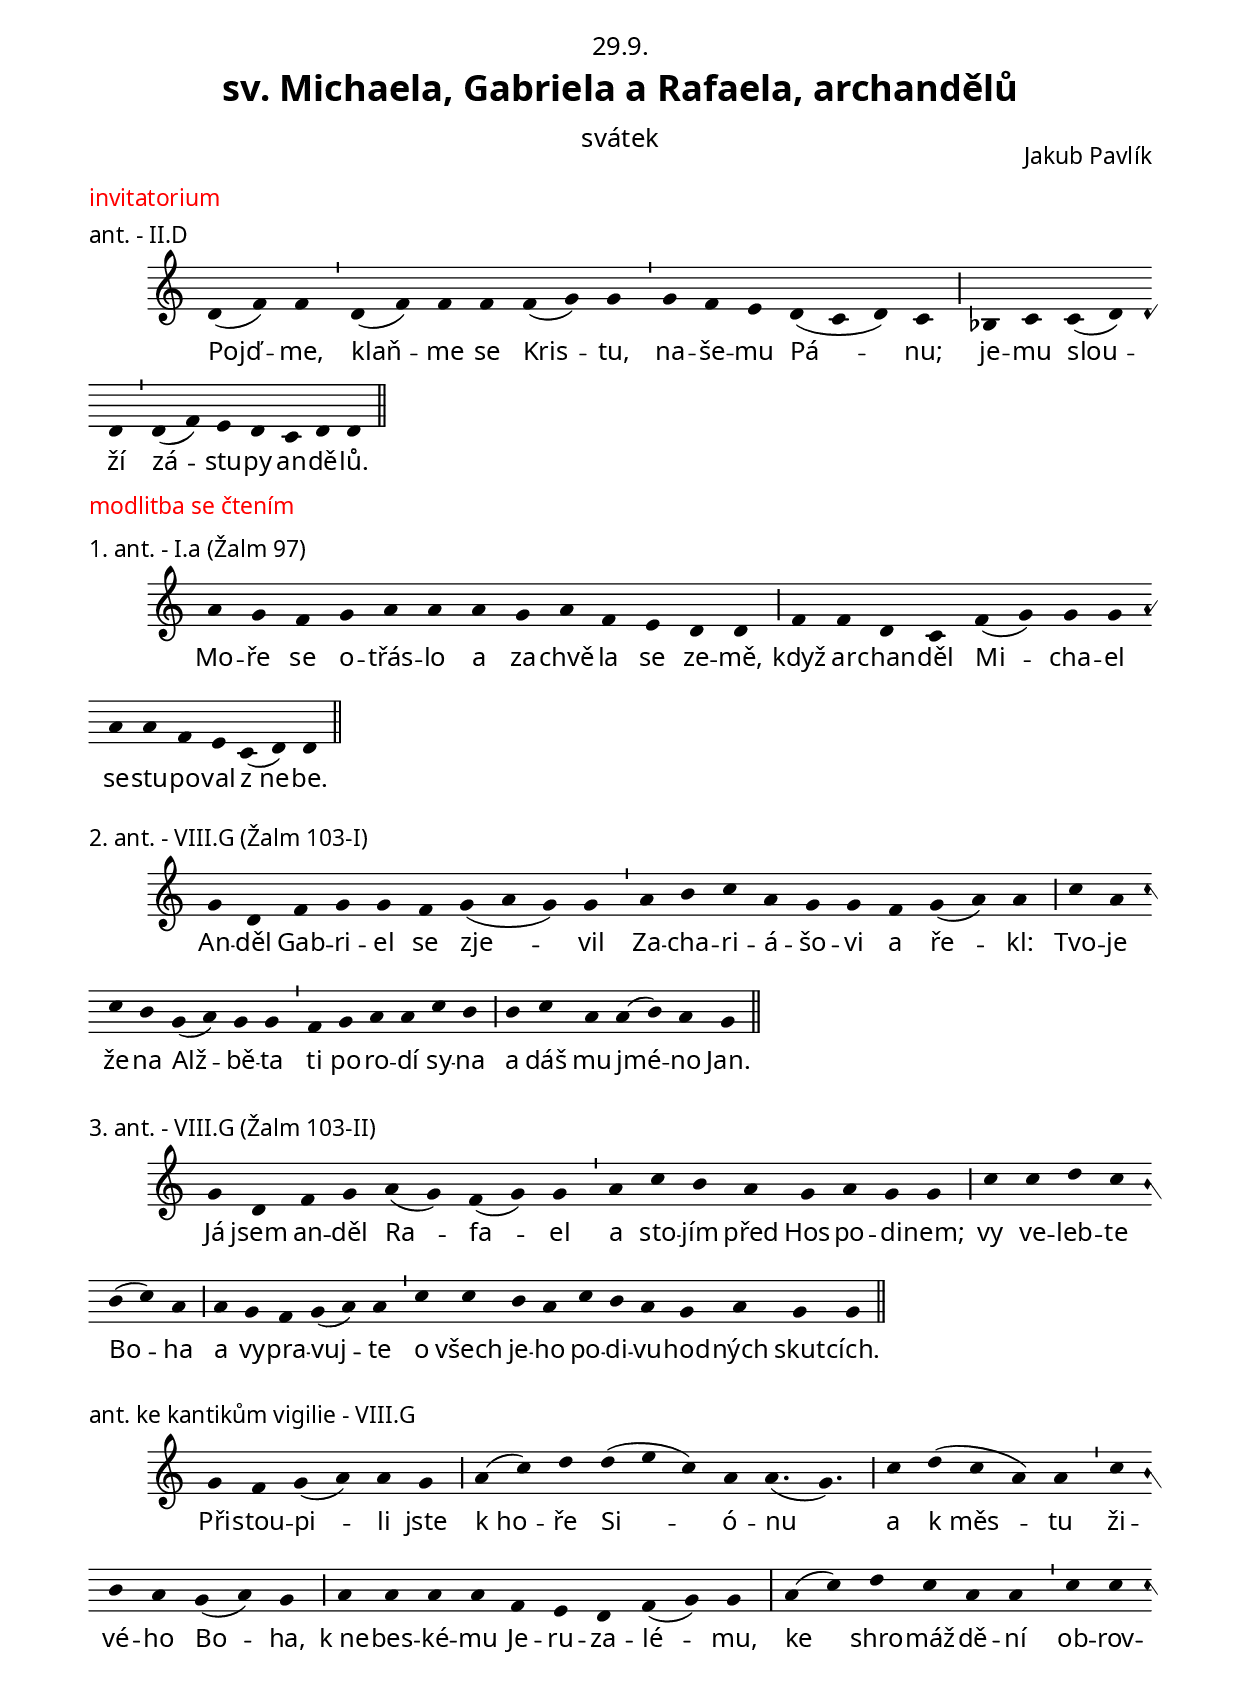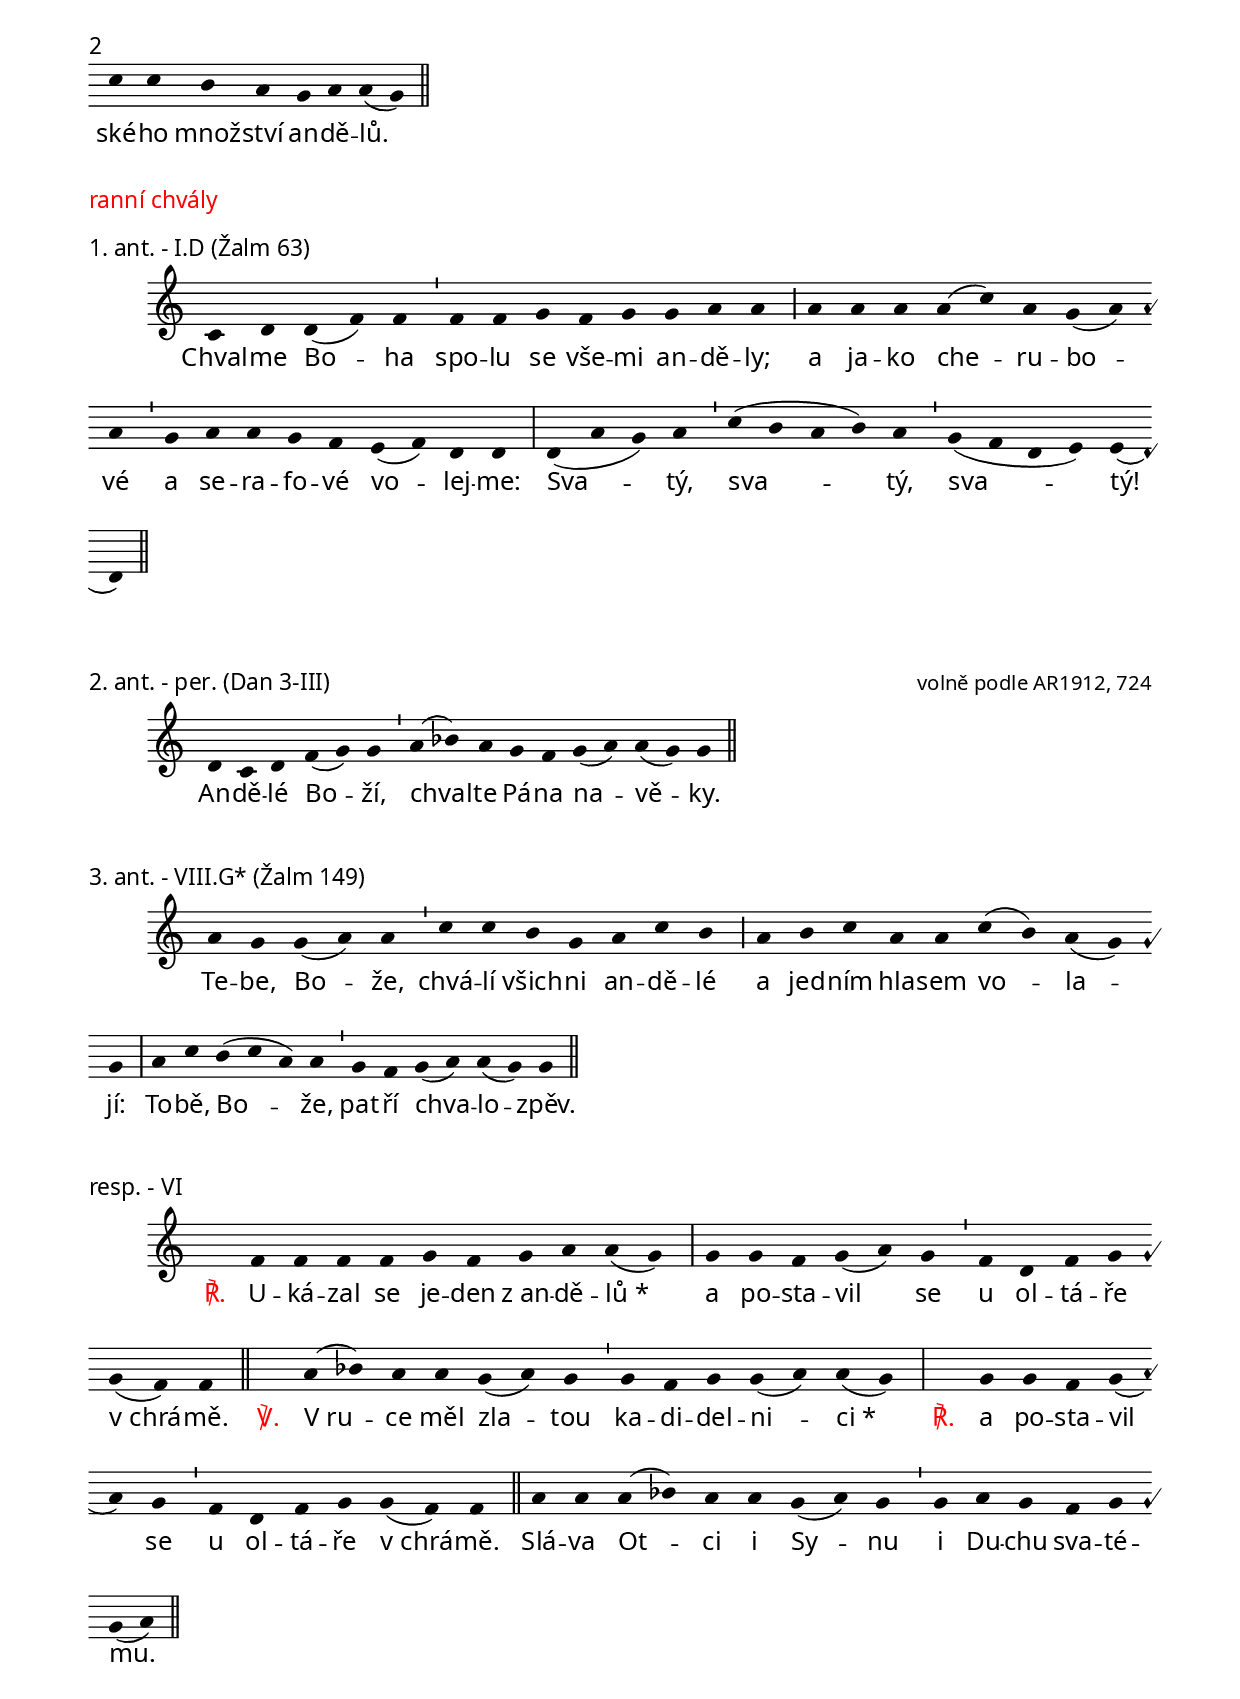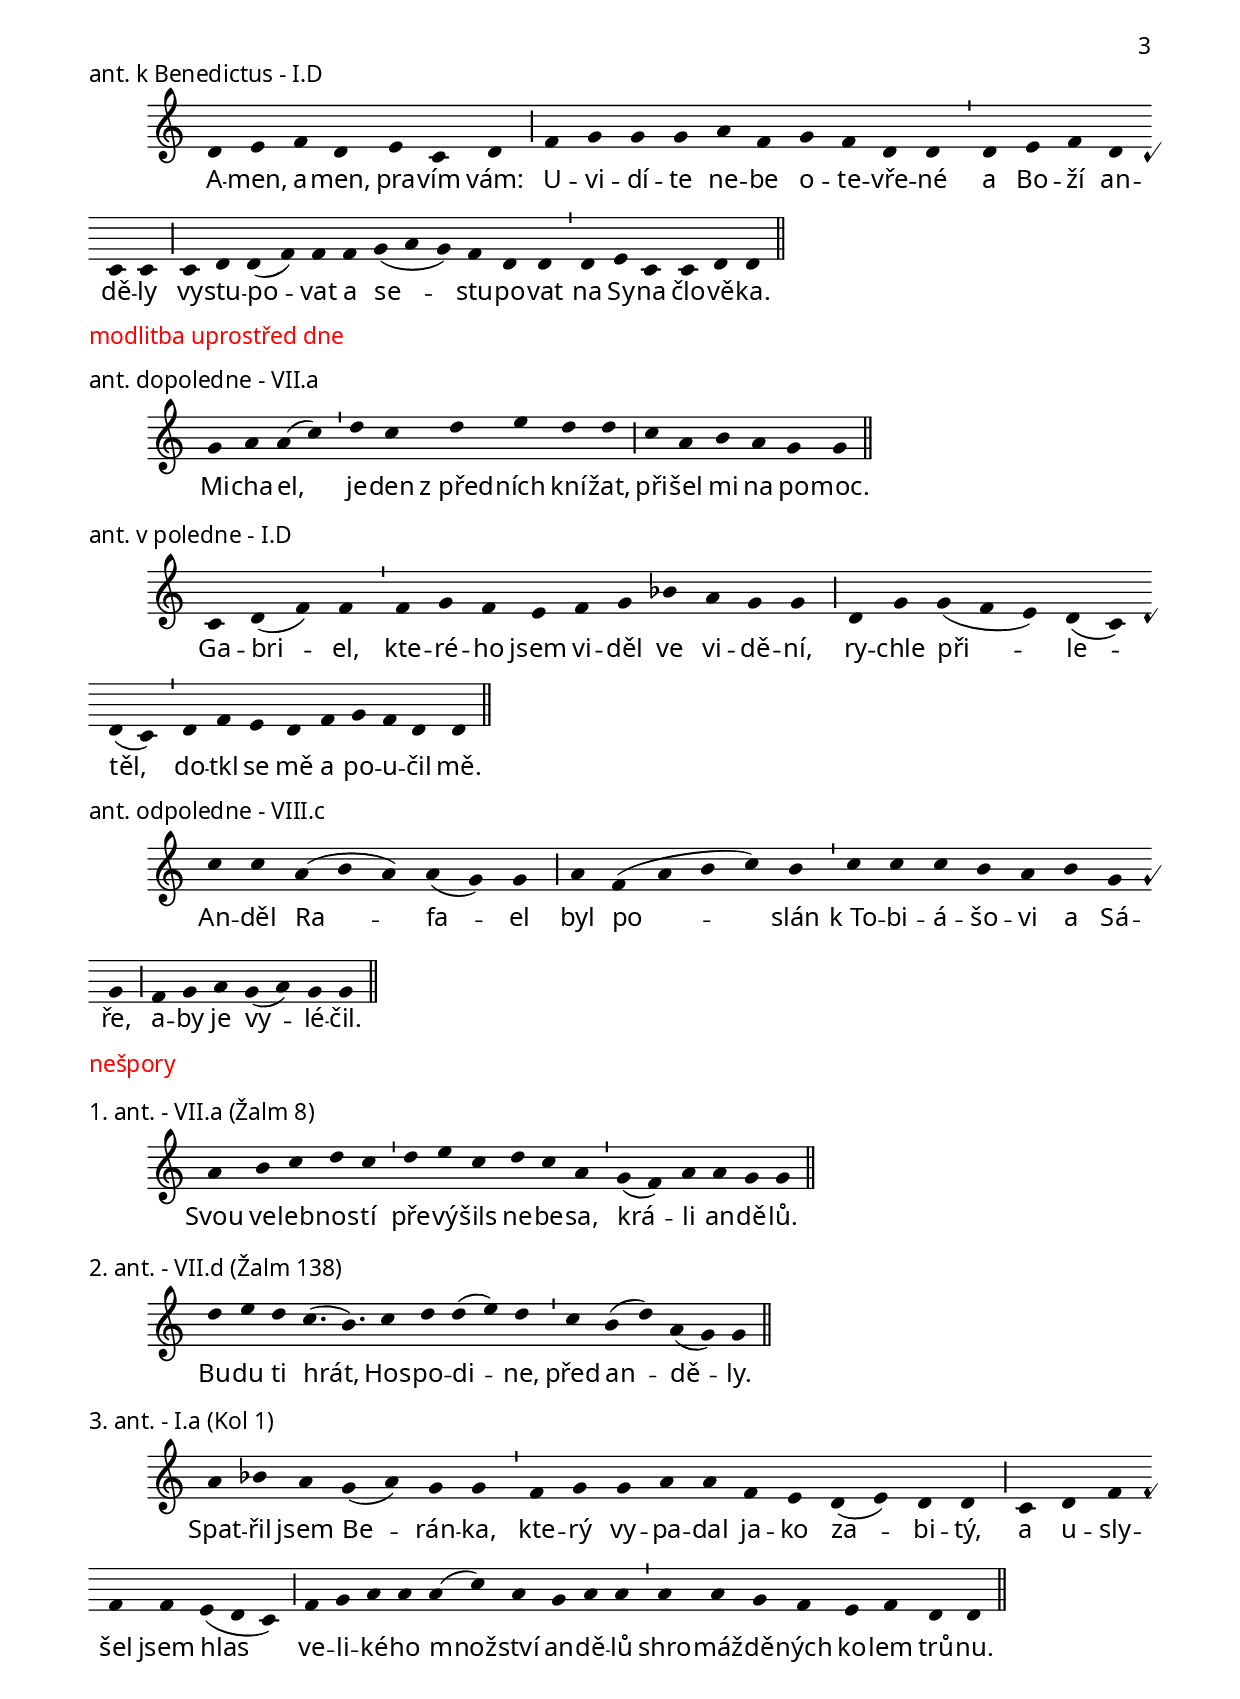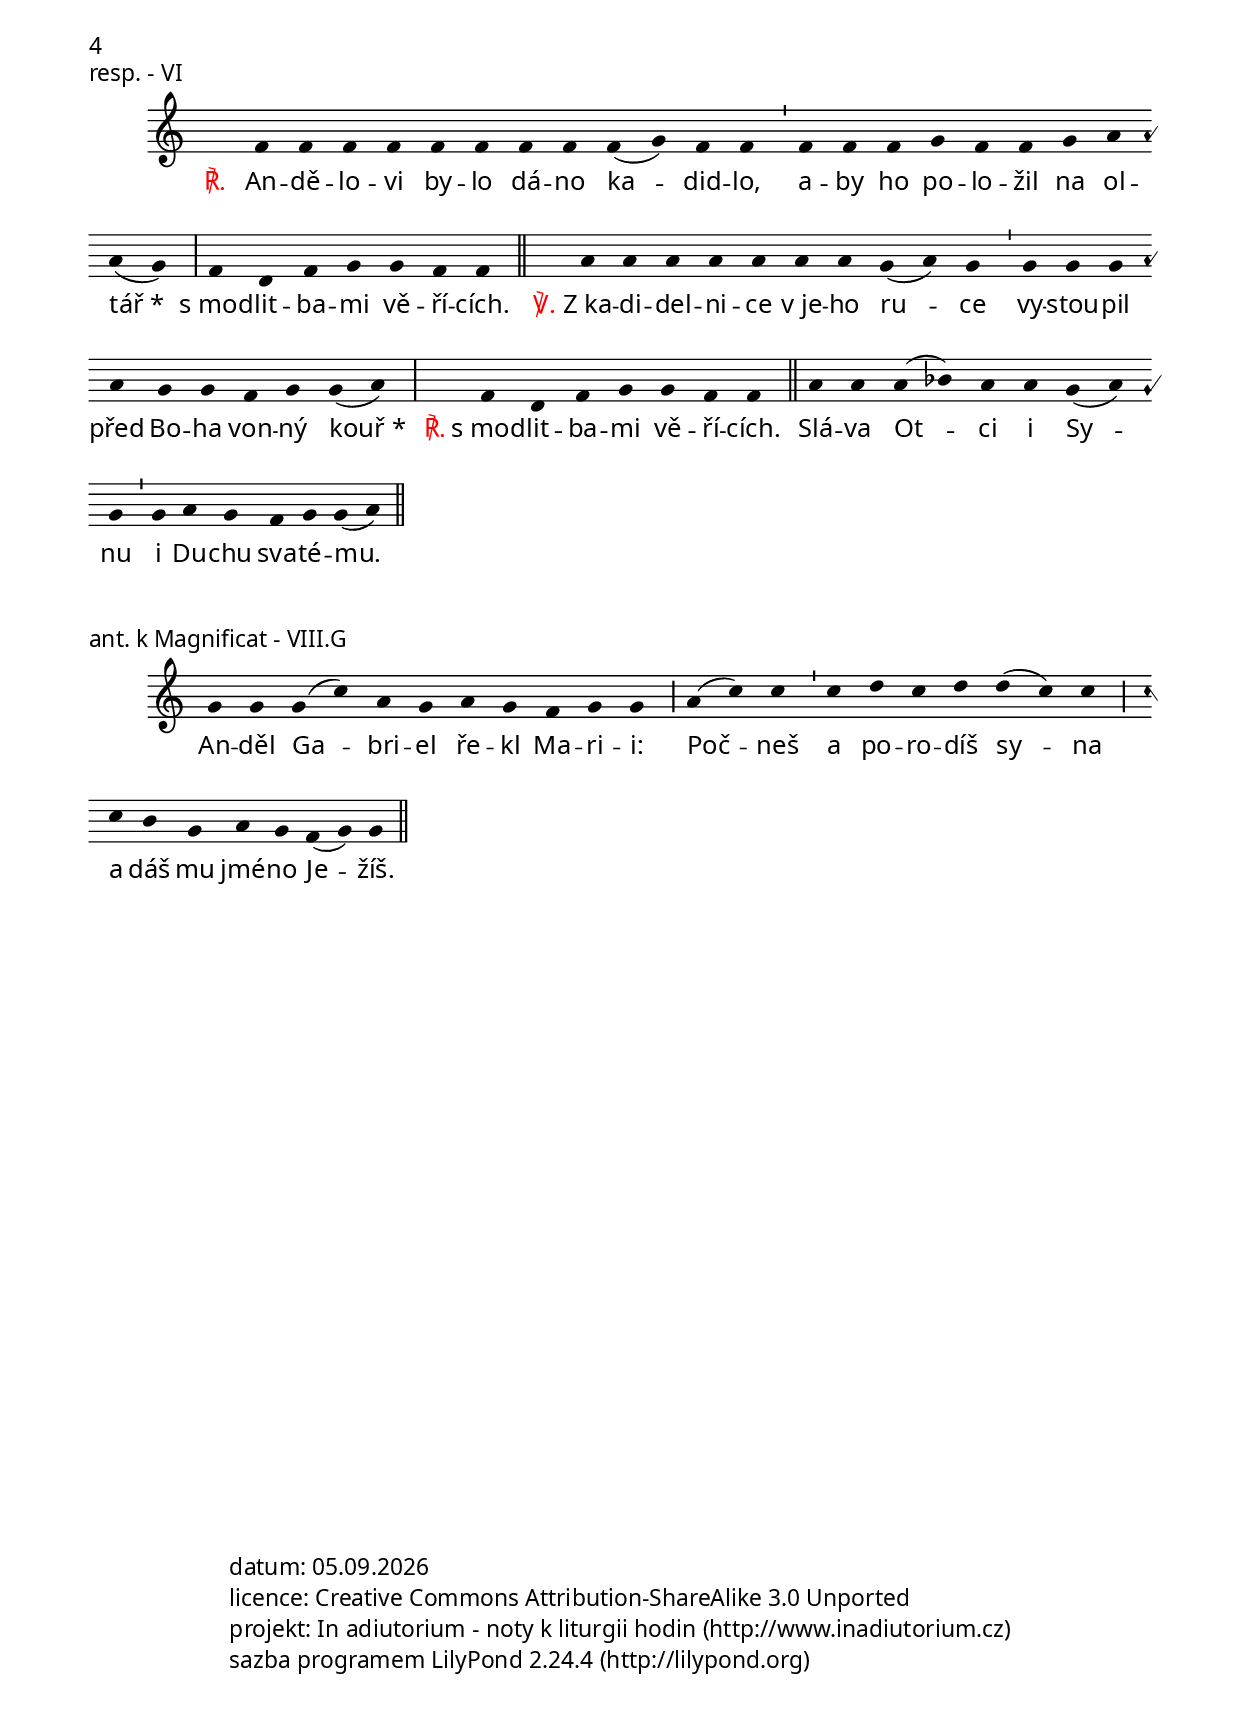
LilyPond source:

\version "2.15.40"

\include "../spolecne.ly"
\include "../dilyresponsorii.ly"

\header {
  title = \markup\titleSvatek
            "sv. Michaela, Gabriela a Rafaela, archandělů"
            svátek
            29.9.
  composer = "Jakub Pavlík"
}

\markup {\nadpisHodinka {"invitatorium"}}

\score {
  \relative c' {
    \choralniRezim
    d4( f) f \barMin d( f) f f f( g) g \barMin
    g f e d( c d) c \barMaior
    bes c c( d) d \barMin d( f) e d c d d \barFinalis
  }
  \addlyrics {
    Pojď -- me, klaň -- me se Kris -- tu,
    na -- še -- mu Pá -- nu;
    je -- mu slou -- ží zá -- stu -- py an -- dě -- lů.
  }
  \header {
    quid = "ant."
    modus = "II"
    differentia = "D"
    psalmus = ""
    fial = "pust_svatytyden.ly#invit?zacatek=12"
    id = "invit"
    piece = \markup {\sestavTitulekBezZalmu}
  }
}

\markup {\nadpisHodinka {"modlitba se čtením"}}

\score {
  \relative c'' {
    \choralniRezim
    a4 g f g a a
    a g a f e d d \barMaior
    f f d c f( g) g g
    a a f e c( d) d \barFinalis
  }
  \addlyrics {
    Mo -- ře se o -- třás -- lo
    a za -- chvě -- la se ze -- mě,
    když ar -- chan -- děl Mi -- cha -- el
    se -- stu -- po -- val z_ne -- be.
  }
  \header {
    quid = "1. ant."
    modus = "I"
    differentia = "a"
    psalmus = "Žalm 97"
    id = "mc-a1"
    piece = \markup {\sestavTitulek}
  }
}

\score {
  \relative c'' {
    \choralniRezim
    g4 d f g g f g( a g) g \barMin
    a b c a g g f g( a) a \barMaior
    c a c b g( a) g g \barMin
    f g a a c b \barMaior
    b c a a( b) a g \barFinalis
  }
  \addlyrics {
    An -- děl Gab -- ri -- el se zje -- vil
    Za -- cha -- ri -- á -- šo -- vi a ře -- kl:
    Tvo -- je že -- na Alž -- bě -- ta
    ti po -- ro -- dí sy -- na
    a dáš mu jmé -- no Jan.
  }
  \header {
    quid = "2. ant."
    modus = "VIII"
    differentia = "G"
    psalmus = "Žalm 103-I"
    id = "mc-a2"
    piece = \markup {\sestavTitulek}
  }
}

\score {
  \relative c'' {
    \choralniRezim
    g4 d f g a( g) f( g) g \barMin
    a c b a g a g g \barMaior
    c c d c b( c) a \barMaior
    a g f g( a) a \barMin
    c c b a c b a g a g g \barFinalis
  }
  \addlyrics {
    Já jsem an -- děl Ra -- fa -- el
    a sto -- jím před Hos -- po -- di -- nem;
    vy ve -- leb -- te Bo -- ha
    a vy -- pra -- vuj -- te
    o všech je -- ho po -- di -- vu -- hod -- ných skut -- cích.
  }
  \header {
    quid = "3. ant."
    modus = "VIII"
    differentia = "G"
    psalmus = "Žalm 103-II"
    id = "mc-a3"
    piece = \markup {\sestavTitulek}
  }
}

\score {
  \relative c'' {
    \choralniRezim
    g4 f g( a) a g \barMaior
    a( c) d d( e c) a a4.( g) \barMaior
    c4 d( c a) a \barMin c b a g( a) g \barMaior
    a a a a f e d f( g) g \barMax
    a( c) d c a a \barMin
    c c c c b a g a a( g) \barFinalis
  }
  \addlyrics {
    Při -- stou -- pi -- li jste k_ho -- ře Si -- ó -- nu
    a k_měs -- tu ži -- vé -- ho Bo -- ha,
    k_ne -- bes -- ké -- mu Je -- ru -- za -- lé -- mu,
    ke shro -- máž -- dě -- ní
    ob -- rov -- ské -- ho množ -- ství an -- dě -- lů.
  }
  \header {
    quid = "ant. ke kantikům vigilie"
    modus = "VIII"
    differentia = "G"
    psalmus = ""
    placet = "zdrojová antifona se změnila"
    fial = "antifony/velikonoce_tyden2_3utery.ly#rch-a1?delsi_text"
    id = "mc-avig"
    piece = \markup {\sestavTitulekBezZalmu}
  }
}

\markup {\nadpisHodinka {"ranní chvály"}}

\score {
  \relative c' {
    \choralniRezim
    c4 d d( f) f \barMin
    f f g f g g a a \barMaior
    a a a a( c) a g( a) a \barMin g a a g f e( f) d d \barMax
    d4( a' g) a \barMin c( b a b) a \barMin g( f d e) e( d) \barFinalis
  }
  \addlyrics {
    Chval -- me Bo -- ha
    spo -- lu se vše -- mi an -- dě -- ly;
    a ja -- ko che -- ru -- bo -- vé a se -- ra -- fo -- vé vo -- lej -- me:
    Sva -- tý, sva -- tý, sva -- tý!
  }
  \header {
    quid = "1. ant."
    modus = "I"
    differentia = "D"
    psalmus = "Žalm 63"
    id = "rch-a1"
    piece = \markup {\sestavTitulek}
  }
}

\score {
  \relative c' {
    \choralniRezim
    d4 c d f( g) g \barMin
    a( bes) a g f g( a) a( g) g \barFinalis
  }
  \addlyrics {
    An -- dě -- lé Bo -- ží,
    chval -- te Pá -- na na -- vě -- ky.
  }
  \header {
    fons_externus = "volně podle AR1912, 724"
    quid = "2. ant."
    modus = "per"
    differentia = ""
    psalmus = "Dan 3-III"
    id = "rch-a2"
    piece = \markup {\sestavTitulek}
  }
}

\score {
  \relative c'' {
    \choralniRezim
    a4 g g( a) a \barMin
    c c b g a c b \barMaior
    a b c a a c( b) a( g) g \barMax
    a c b( c a) a \barMin g f g( a) a( g) g \barFinalis
  }
  \addlyrics {
    Te -- be, Bo -- že,
    chvá -- lí všich -- ni an -- dě -- lé
    a jed -- ním hla -- sem vo -- la -- jí:
    To -- bě, Bo -- že, pat -- ří chva -- lo -- zpěv.
  }
  \header {
    quid = "3. ant."
    modus = "VIII"
    differentia = "G*"
    psalmus = "Žalm 149"
    id = "rch-a3"
    piece = \markup {\sestavTitulek}
  }
}

\score {
  \relative c' {
    \choralniRezim

    % R
    \neviditelna f
    f4 f f f g f g a a( g) \barMax
    g g f g( a) g \barMin f d f g g( f) f \barFinalis
    % V
    \neviditelna a
    a4( bes) a a g( a) g \barMin g f g g( a) a( g) \barMax
    % R
    \neviditelna a
    g g f g( a) g \barMin f d f g g( f) f \barFinalis
    % Slava
    \respVIdoxologie \barFinalis
  }
  \addlyrics {
    \Response U -- ká -- zal se je -- den z_an -- dě -- lů_*
    a po -- sta -- vil se u ol -- tá -- ře v_chrá -- mě.
    \Verse V_ru -- ce měl zla -- tou ka -- di -- del -- ni -- ci_*
    \Response a po -- sta -- vil se u ol -- tá -- ře v_chrá -- mě.
    \textRespDoxologie
  }
  \header {
    quid = "resp."
    modus = "VI"
    id = "rch-r"
    piece = \markup {\sestavTitulekResp}
  }
}

\score {
  \relative c' {
    \choralniRezim
    d4 e f d e c d \barMaior
    f g g g a f g f d d \barMin
    d e f d c c \barMaior
    c d d( f) f f g( a g) f d d \barMin
    d e c c d d \barFinalis
  }
  \addlyrics {
    A -- men, a -- men, pra -- vím vám:
    U -- vi -- dí -- te ne -- be o -- te -- vře -- né
    a Bo -- ží an -- dě -- ly
    vy -- stu -- po -- vat a se -- stu -- po -- vat
    na Sy -- na člo -- vě -- ka.
  }
  \header {
    quid = "ant. k Benedictus"
    modus = "I"
    differentia = "D"
    psalmus = ""
    id = "rch-aben"
    piece = \markup {\sestavTitulekBezZalmu}
  }
}

\markup {\nadpisHodinka {"modlitba uprostřed dne"}}

\score {
  \relative c'' {
    \choralniRezim
    g4 a a( c) \barMin
    d c d e d d \barMaior
    c a b a g g \barFinalis
  }
  \addlyrics {
    Mi -- cha -- el,
    je -- den z_před -- ních kní -- žat,
    při -- šel mi na po -- moc.
  }
  \header {
    quid = "ant. dopoledne"
    modus = "VII"
    differentia = "a"
    psalmus = ""
    id = "tercie"
    piece = \markup {\sestavTitulekBezZalmu}
  }
}

\score {
  \relative c' {
    \choralniRezim
    c4 d( f) f \barMin
    f g f e f g bes a g g \barMaior
    d g g( f e) d( c) d( c) \barMin
    d f e d f g f d d \barFinalis
  }
  \addlyrics {
    Ga -- bri -- el,
    kte -- ré -- ho jsem vi -- děl ve vi -- dě -- ní,
    ry -- chle při -- le -- těl,
    do -- tkl se mě a po -- u -- čil mě.
  }
  \header {
    quid = "ant. v poledne"
    modus = "I"
    differentia = "D"
    psalmus = ""
    id = "sexta"
    piece = \markup {\sestavTitulekBezZalmu}
  }
}

\score {
  \relative c'' {
    \choralniRezim
    c4 c a( b a) a( g) g \barMaior
    a f( a b c) b \barMin c c c b a b g g \barMaior
    f g a g( a) g g \barFinalis
  }
  \addlyrics {
    An -- děl Ra -- fa -- el
    byl po -- slán k_To -- bi -- á -- šo -- vi a Sá -- ře,
    a -- by je vy -- lé -- čil.
  }
  \header {
    quid = "ant. odpoledne"
    modus = "VIII"
    differentia = "c"
    psalmus = ""
    id = "nona"
    piece = \markup {\sestavTitulekBezZalmu}
  }
}

\markup {\nadpisHodinka {"nešpory"}}

\score {
  \relative c'' {
    \choralniRezim
    a4 b c d c \barMin
    d e c d c a \barMin
    g( f) a a g g \barFinalis
  }
  \addlyrics {
    Svou ve -- leb -- nos -- tí
    pře -- vý -- šils ne -- be -- sa,
    krá -- li an -- dě -- lů.
  }
  \header {
    quid = "1. ant."
    modus = "VII"
    differentia = "a"
    psalmus = "Žalm 8"
    id = "ne-a1"
    piece = \markup {\sestavTitulek}
  }
}

\score {
  \relative c'' {
    \choralniRezim
    d4 e d c4.( b) c4 d d( e) d \barMin c b( d) a( g) g \barFinalis
  }
  \addlyrics {
    Bu -- du ti hrát, Hos -- po -- di -- ne, před an -- dě -- ly.
  }
  \header {
    quid = "2. ant."
    modus = "VII"
    differentia = "d"
    psalmus = "Žalm 138"
    fial = "antifony/tyden4_3utery.ly#ne-ant2"
    id = "ne-a2"
    piece = \markup {\sestavTitulek}
  }
}

\score {
  \relative c'' {
    \choralniRezim
    a4 bes a g( a) g g \barMin
    f g g a a f e d( e) d d \barMaior
    c d f f f e( d c) \barMaior
    f g a a a( c) a g a a \barMin
    a a g f e f d d \barFinalis
  }
  \addlyrics {
    Spat -- řil jsem Be -- rán -- ka,
    kte -- rý vy -- pa -- dal ja -- ko za -- bi -- tý,
    a u -- sly -- šel jsem hlas
    ve -- li -- ké -- ho množ -- ství an -- dě -- lů
    shro -- máž -- dě -- ných ko -- lem trů -- nu.
  }
  \header {
    quid = "3. ant."
    modus = "I"
    differentia = "a"
    psalmus = "Kol 1"
    id = "ne-a3"
    piece = \markup {\sestavTitulek}
  }
}

\score {
  \relative c' {
    \choralniRezim

    % R
    \neviditelna d
    f4 f f f f f f f f( g) f f \barMin
    f f f g f f g a a( g) \barMax
    f d f g g f f \barFinalis
    % V
    \neviditelna a
    a4 a a a a a a g( a) g \barMin g g g a g g f g g( a) \barMax
    % R
    \neviditelna a
    f d f g g f f \barFinalis
    % Slava
    \respVIdoxologie \barFinalis
  }
  \addlyrics {
    \Response An -- dě -- lo -- vi by -- lo dá -- no ka -- did -- lo,
    a -- by ho po -- lo -- žil na ol -- tář_*
    s_mod -- lit -- ba -- mi vě -- ří -- cích.
    \Verse Z_ka -- di -- del -- ni -- ce v_je -- ho ru -- ce
    vy -- stou -- pil před Bo -- ha von -- ný kouř_*
    \Response s_mod -- lit -- ba -- mi vě -- ří -- cích.
    \textRespDoxologie
  }
  \header {
    quid = "resp."
    modus = "VI"
    id = "ne-r"
    piece = \markup {\sestavTitulekResp}
  }
}

\score {
  \relative c'' {
    \choralniRezim
    g4 g g( c) a g a g f g g \barMaior
    a( c) c \barMin c d c d d( c) c \barMaior
    c b g a g f( g) g \barFinalis
  }
  \addlyrics {
    An -- děl Ga -- bri -- el ře -- kl Ma -- ri -- i:
    Poč -- neš
    a po -- ro -- díš sy -- na
    a dáš mu jmé -- no Je -- žíš.
  }
  \header {
    quid = "ant. k Magnificat"
    modus = "VIII"
    differentia = "G"
    psalmus = ""
    id = "ne-amag"
    piece = \markup {\sestavTitulekBezZalmu}
  }
}
